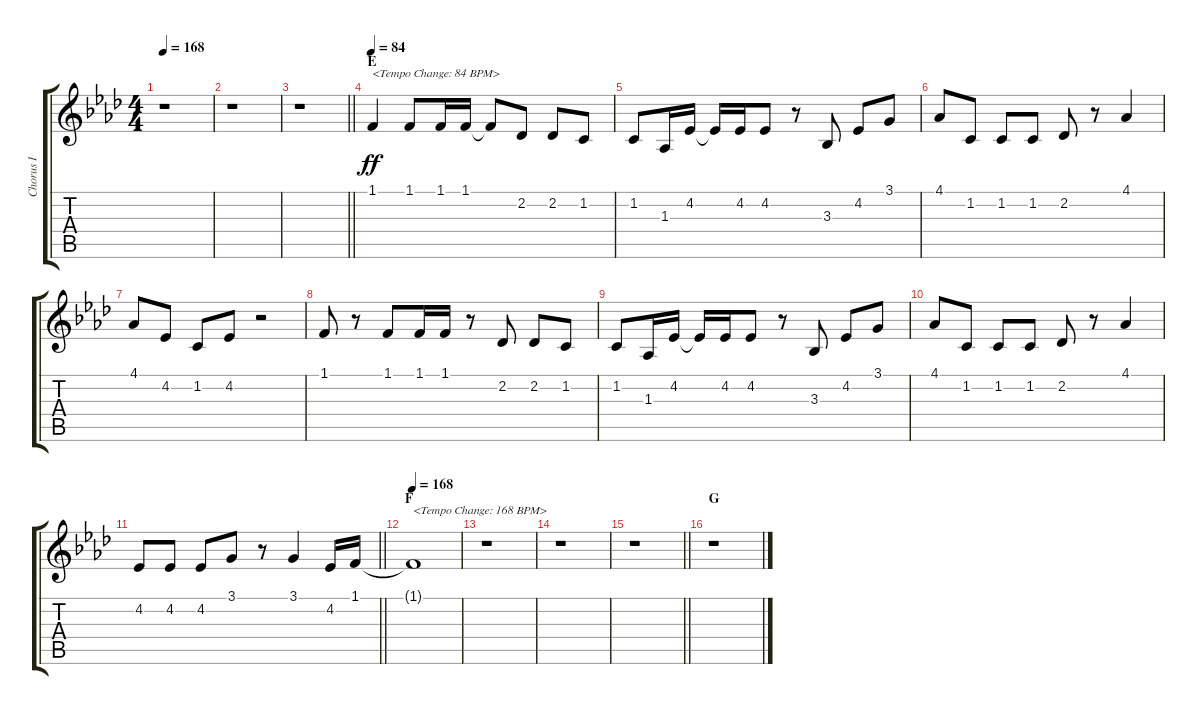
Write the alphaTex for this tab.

\track ("Chorus I" "Chorus I") {instrument voiceoohs}
\staff {score tabs}
\tuning (E4 B3 G3 D3 A2 E2) {hide}
\ts (4 4)
\tempo 168
\clef g2
\ks ab
r.1{dy ff} |
r.1 |
\barLineRight lightlight
r.1 |
\section ("" "E")
\tempo 84
1.1.4{txt "<Tempo Change: 84 BPM>"} 1.1.8 1.1.16 1.1.16 1.1{t}.8 2.2.8 2.2.8 1.2.8 |
1.2.8 1.3.16 4.2.16 4.2{t}.16 4.2.16 4.2.8 r.8 3.3.8 4.2.8 3.1.8 |
4.1.8 1.2.8 1.2.8 1.2.8 2.2.8 r.8 4.1.4 |
4.1.8 4.2.8 1.2.8 4.2.8 r.2 |
1.1.8 r.8 1.1.8 1.1.16 1.1.16 r.8 2.2.8 2.2.8 1.2.8 |
1.2.8 1.3.16 4.2.16 4.2{t}.16 4.2.16 4.2.8 r.8 3.3.8 4.2.8 3.1.8 |
4.1.8 1.2.8 1.2.8 1.2.8 2.2.8 r.8 4.1.4 |
\barLineRight lightlight
4.2.8 4.2.8 4.2.8 3.1.8 r.8 3.1.4 4.2.16 1.1.16 |
\section ("" "F")
\tempo 168
1.1{t}.1{txt "<Tempo Change: 168 BPM>"} |
r.1 |
r.1 |
\barLineRight lightlight
r.1 |
\section ("" "G")
r.1
